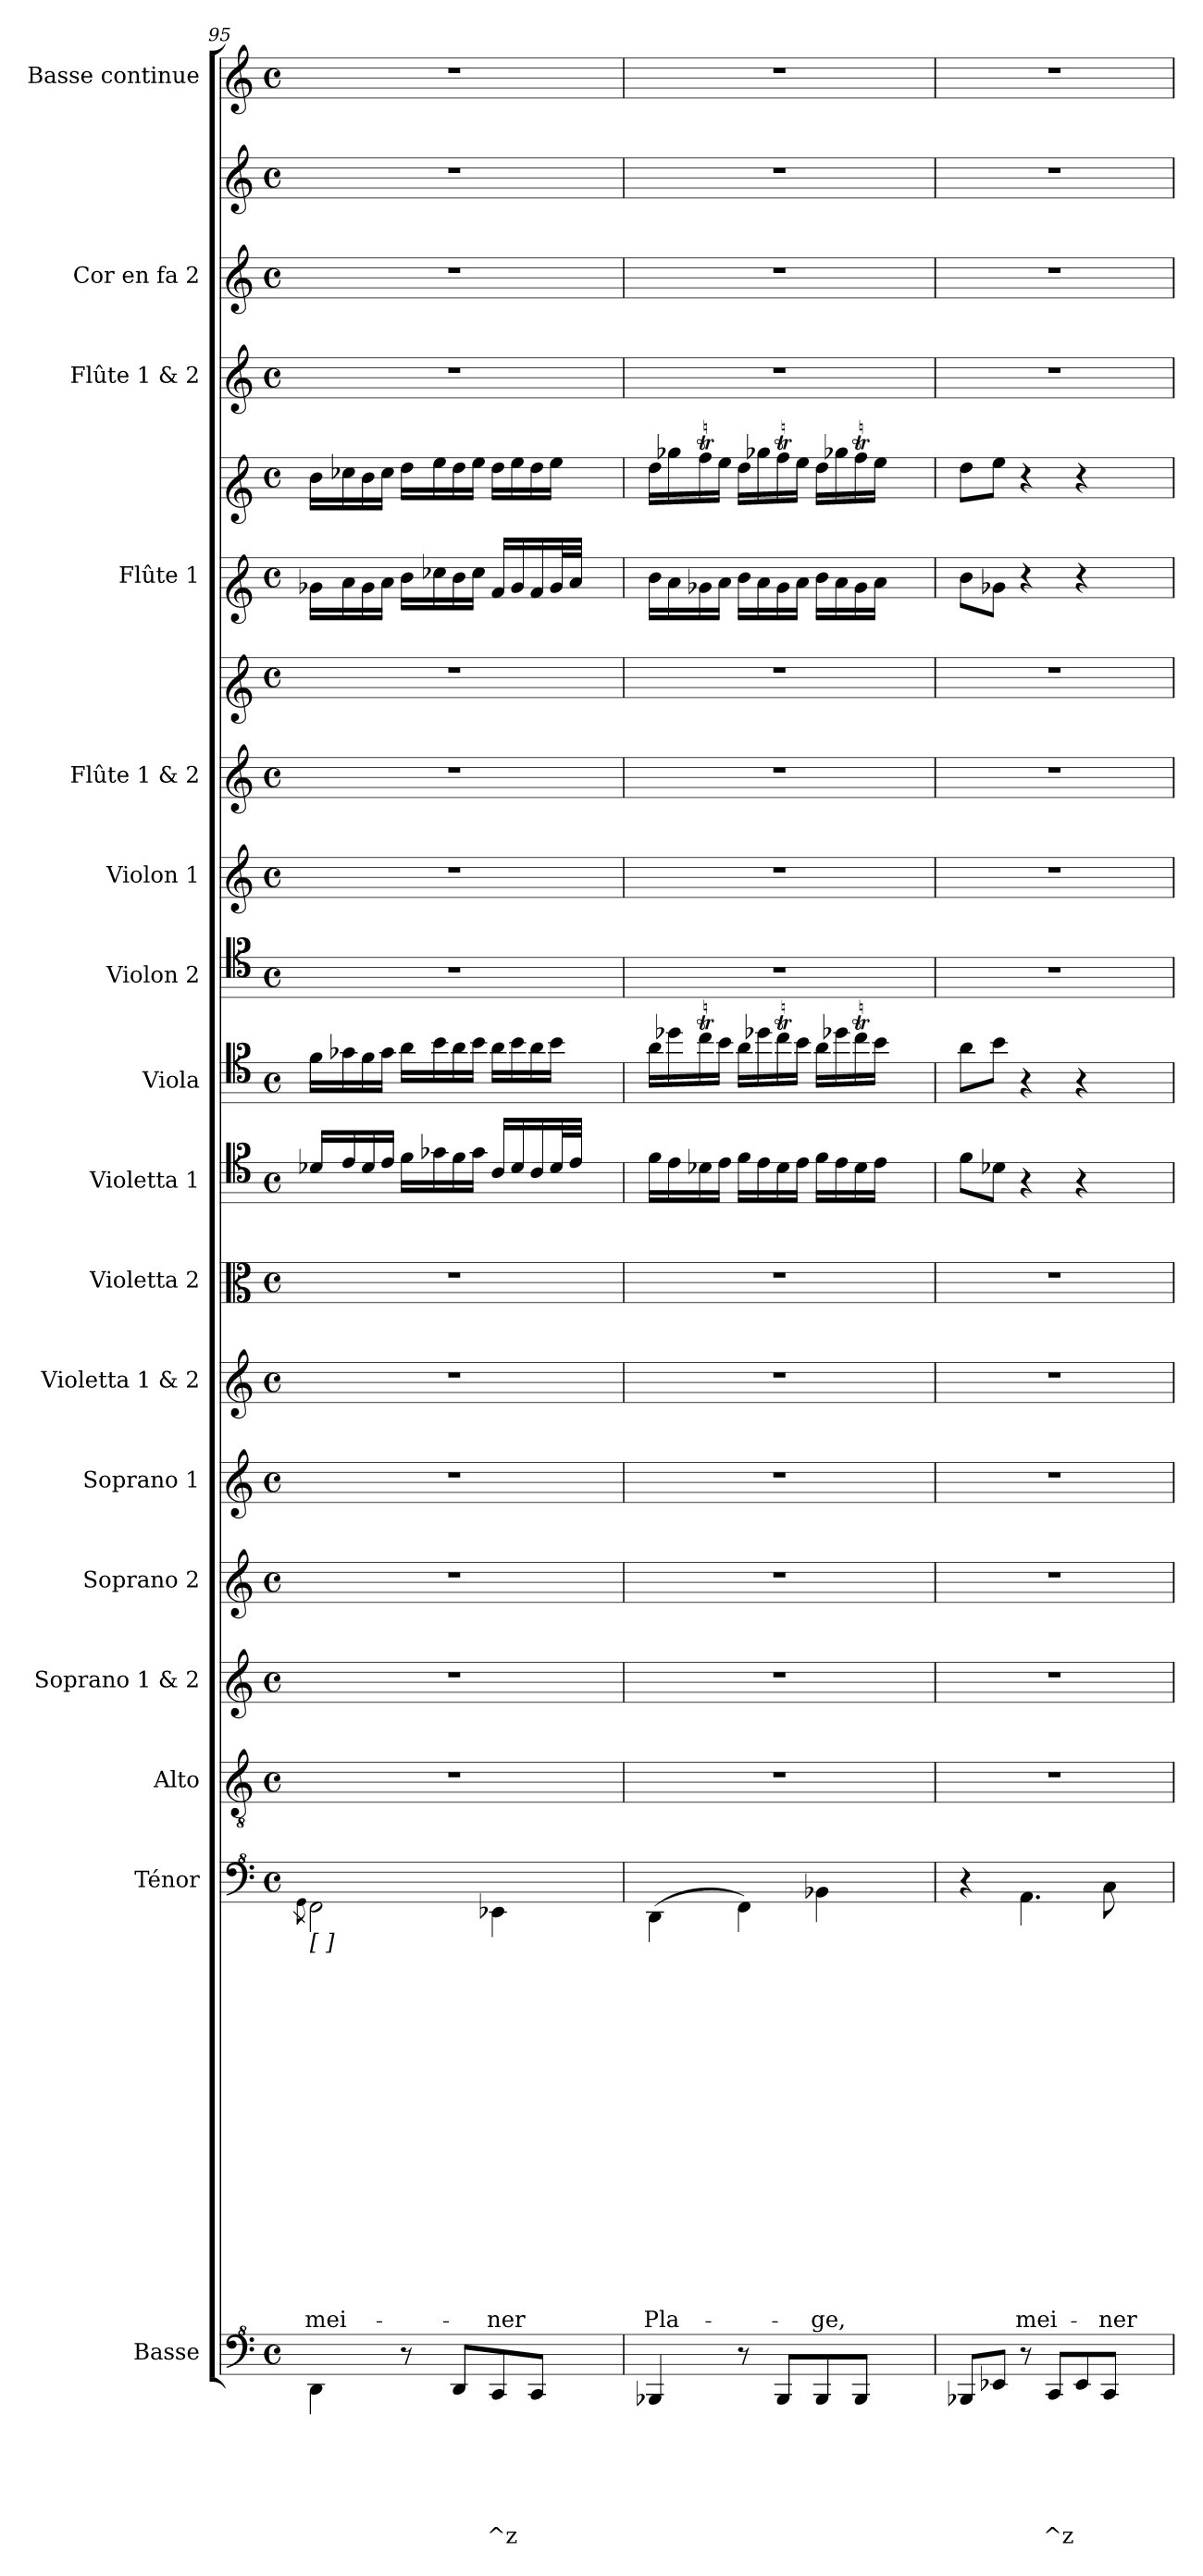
**kern	**text	**text	**text	**text	**text	**text	**kern	**text	**text	**text	**text	**text	**text	**text	**text	**text	**text	**text	**text	**text	**text	**text	**text	**text	**kern	**kern	**kern	**kern	**kern	**kern	**kern	**kern	**kern	**kern	**kern	**kern	**kern	**kern	**kern	**kern	**kern	**kern
*part17	*part17	*part17	*part17	*part17	*part17	*part17	*part16	*part16	*part16	*part16	*part16	*part16	*part16	*part16	*part16	*part16	*part16	*part16	*part16	*part16	*part16	*part16	*part16	*part16	*part15	*part14	*part13	*part12	*part11	*part10	*part9	*part8	*part7	*part6	*part5	*part5	*part4	*part4	*part3	*part2	*part2	*part1
*staff20	*staff20	*staff20	*staff20	*staff20	*staff20	*staff20	*staff19	*staff19	*staff19	*staff19	*staff19	*staff19	*staff19	*staff19	*staff19	*staff19	*staff19	*staff19	*staff19	*staff19	*staff19	*staff19	*staff19	*staff19	*staff18	*staff17	*staff16	*staff15	*staff14	*staff13	*staff12	*staff11	*staff10	*staff9	*staff8	*staff7	*staff6	*staff5	*staff4	*staff3	*staff2	*staff1
*I"Basse	*	*	*	*	*	*	*I"Ténor	*	*	*	*	*	*	*	*	*	*	*	*	*	*	*	*	*	*I"Alto	*I"Soprano 1 & 2	*I"Soprano 2	*I"Soprano 1	*I"Violetta 1 & 2	*I"Violetta 2	*I"Violetta 1	*I"Viola	*I"Violon 2	*I"Violon 1	*I"Flûte 1 & 2	*	*I"Flûte 1	*	*I"Flûte 1 & 2	*I"Cor en fa 2	*	*I"Basse continue
*I'Bas	*	*	*	*	*	*	*I'T	*	*	*	*	*	*	*	*	*	*	*	*	*	*	*	*	*	*I'A	*	*I'S 2	*I'S 1	*	*I'Vta 2	*I'Vta 1	*I'Vla	*I'Vln 2	*I'Vln 1	*I'Vln 1	*	*I'Fl 1	*	*	*I'Cor 2	*	*I'BC
!!LO:LB:g=z
*clefF^4	*	*	*	*	*	*	*clefF^4	*	*	*	*	*	*	*	*	*	*	*	*	*	*	*	*	*	*clefGv2	*clefG2	*clefG2	*clefG2	*clefG2	*clefC3	*clefC5	*clefC5	*clefC5	*clefG2	*clefG2	*clefG1	*clefG1	*clefG1	*clefG2	*clefG2	*clefG2	*clefG2
*ITrd7c12	*	*	*	*	*	*	*	*	*	*	*	*	*	*	*	*	*	*	*	*	*	*	*	*	*	*	*	*	*	*	*	*	*	*	*	*	*	*	*	*	*ITrd4c7	*ITrd4c7
*k[]	*	*	*	*	*	*	*k[]	*	*	*	*	*	*	*	*	*	*	*	*	*	*	*	*	*	*k[]	*k[]	*k[]	*k[]	*k[]	*k[]	*k[]	*k[]	*k[]	*k[]	*k[]	*k[]	*k[]	*k[]	*k[]	*k[]	*k[b-]	*k[b-]
*C:	*	*	*	*	*	*	*C:	*	*	*	*	*	*	*	*	*	*	*	*	*	*	*	*	*	*C:	*C:	*C:	*C:	*C:	*C:	*C:	*C:	*C:	*C:	*C:	*C:	*C:	*C:	*C:	*C:	*F:	*F:
*M4/4	*	*	*	*	*	*	*M4/4	*	*	*	*	*	*	*	*	*	*	*	*	*	*	*	*	*	*M4/4	*M4/4	*M4/4	*M4/4	*M4/4	*M4/4	*M4/4	*M4/4	*M4/4	*M4/4	*M4/4	*M4/4	*M4/4	*M4/4	*M4/4	*M4/4	*M4/4	*M4/4
*met(c)	*	*	*	*	*	*	*met(c)	*	*	*	*	*	*	*	*	*	*	*	*	*	*	*	*	*	*met(c)	*met(c)	*met(c)	*met(c)	*met(c)	*met(c)	*met(c)	*met(c)	*met(c)	*met(c)	*met(c)	*met(c)	*met(c)	*met(c)	*met(c)	*met(c)	*met(c)	*met(c)
=95	=95	=95	=95	=95	=95	=95	=95	=95	=95	=95	=95	=95	=95	=95	=95	=95	=95	=95	=95	=95	=95	=95	=95	=95	=95	=95	=95	=95	=95	=95	=95	=95	=95	=95	=95	=95	=95	=95	=95	=95	=95	=95
.	.	.	.	.	.	.	8qG\	.	.	.	.	.	.	.	.	.	.	.	.	.	.	.	.	.	.	.	.	.	.	.	.	.	.	.	.	.	.	.	.	.	.	.
!	!	!	!	!	!	!	!LO:TX:b:t=[  ]	!	!	!	!	!	!	!	!	!	!	!	!	!	!	!	!	!	!	!	!	!	!	!	!	!	!	!	!	!	!	!	!	!	!	!
4DD\	.	.	.	.	.	.	2F\	.	.	.	.	.	.	.	.	.	.	.	.	.	.	.	.	mei-	1r	1r	1r	1r	1r	1r	16B-/LL	16d\LL	1r	1r	1r	1r	16b-\LL	16dd\LL	1r	1r	1r	1r
.	.	.	.	.	.	.	.	.	.	.	.	.	.	.	.	.	.	.	.	.	.	.	.	.	.	.	.	.	.	.	16c/	16e-X\	.	.	.	.	16cc\	16ee-X\	.	.	.	.
.	.	.	.	.	.	.	.	.	.	.	.	.	.	.	.	.	.	.	.	.	.	.	.	.	.	.	.	.	.	.	16B-/	16d\	.	.	.	.	16b-\	16dd\	.	.	.	.
.	.	.	.	.	.	.	.	.	.	.	.	.	.	.	.	.	.	.	.	.	.	.	.	.	.	.	.	.	.	.	16c/JJ	16e-\JJ	.	.	.	.	16cc\JJ	16ee-\JJ	.	.	.	.
8r	.	.	.	.	.	.	.	.	.	.	.	.	.	.	.	.	.	.	.	.	.	.	.	.	.	.	.	.	.	.	16d\LL	16f\LL	.	.	.	.	16dd\LL	16ff\LL	.	.	.	.
.	.	.	.	.	.	.	.	.	.	.	.	.	.	.	.	.	.	.	.	.	.	.	.	.	.	.	.	.	.	.	16e-X\	16g\	.	.	.	.	16ee-X\	16gg\	.	.	.	.
8DD/L	.	.	.	.	.	.	.	.	.	.	.	.	.	.	.	.	.	.	.	.	.	.	.	.	.	.	.	.	.	.	16d\	16f\	.	.	.	.	16dd\	16ff\	.	.	.	.
.	.	.	.	.	.	.	.	.	.	.	.	.	.	.	.	.	.	.	.	.	.	.	.	.	.	.	.	.	.	.	16e-\JJ	16g\JJ	.	.	.	.	16ee-\JJ	16gg\JJ	.	.	.	.
8CC/	.	.	.	.	.	^z	4E-X\	.	.	.	.	.	.	.	.	.	.	.	.	.	.	.	.	-ner	.	.	.	.	.	.	16A/LL	16f\LL	.	.	.	.	16a/LL	16ff\LL	.	.	.	.
.	.	.	.	.	.	.	.	.	.	.	.	.	.	.	.	.	.	.	.	.	.	.	.	.	.	.	.	.	.	.	16B-/	16g\	.	.	.	.	16b-/	16gg\	.	.	.	.
8CC/J	.	.	.	.	.	.	.	.	.	.	.	.	.	.	.	.	.	.	.	.	.	.	.	.	.	.	.	.	.	.	16A/	16f\	.	.	.	.	16a/	16ff\	.	.	.	.
.	.	.	.	.	.	.	.	.	.	.	.	.	.	.	.	.	.	.	.	.	.	.	.	.	.	.	.	.	.	.	32B-/L	16g\JJ	.	.	.	.	32b-/L	16gg\JJ	.	.	.	.
.	.	.	.	.	.	.	.	.	.	.	.	.	.	.	.	.	.	.	.	.	.	.	.	.	.	.	.	.	.	.	32c/JJJ	.	.	.	.	.	32cc/JJJ	.	.	.	.	.
4ryy	.	.	.	.	.	.	4ryy	.	.	.	.	.	.	.	.	.	.	.	.	.	.	.	.	.	.	.	.	.	.	.	4ryy	4ryy	.	.	.	.	4ryy	4ryy	.	.	.	.
=96	=96	=96	=96	=96	=96	=96	=96	=96	=96	=96	=96	=96	=96	=96	=96	=96	=96	=96	=96	=96	=96	=96	=96	=96	=96	=96	=96	=96	=96	=96	=96	=96	=96	=96	=96	=96	=96	=96	=96	=96	=96	=96
4BBB-/	.	.	.	.	.	.	(>4D\	.	.	.	.	.	.	.	.	.	.	.	.	.	.	.	.	Pla-	1r	1r	1r	1r	1r	1r	16d\LL	16f\LL	1r	1r	1r	1r	16dd\LL	16ff\LL	1r	1r	1r	1r
.	.	.	.	.	.	.	.	.	.	.	.	.	.	.	.	.	.	.	.	.	.	.	.	.	.	.	.	.	.	.	16c\	16b-\	.	.	.	.	16cc\	16bb-\	.	.	.	.
.	.	.	.	.	.	.	.	.	.	.	.	.	.	.	.	.	.	.	.	.	.	.	.	.	.	.	.	.	.	.	16B-\	16aT\	.	.	.	.	16b-\	16aaT\	.	.	.	.
.	.	.	.	.	.	.	.	.	.	.	.	.	.	.	.	.	.	.	.	.	.	.	.	.	.	.	.	.	.	.	16c\JJ	16g\JJ	.	.	.	.	16cc\JJ	16gg\JJ	.	.	.	.
8r	.	.	.	.	.	.	4F\)	.	.	.	.	.	.	.	.	.	.	.	.	.	.	.	.	.	.	.	.	.	.	.	16d\LL	16f\LL	.	.	.	.	16dd\LL	16ff\LL	.	.	.	.
.	.	.	.	.	.	.	.	.	.	.	.	.	.	.	.	.	.	.	.	.	.	.	.	.	.	.	.	.	.	.	16c\	16b-\	.	.	.	.	16cc\	16bb-\	.	.	.	.
8BBB-/L	.	.	.	.	.	.	.	.	.	.	.	.	.	.	.	.	.	.	.	.	.	.	.	.	.	.	.	.	.	.	16B-\	16aT\	.	.	.	.	16b-\	16aaT\	.	.	.	.
.	.	.	.	.	.	.	.	.	.	.	.	.	.	.	.	.	.	.	.	.	.	.	.	.	.	.	.	.	.	.	16c\JJ	16g\JJ	.	.	.	.	16cc\JJ	16gg\JJ	.	.	.	.
8BBB-/	.	.	.	.	.	.	4B-\	.	.	.	.	.	.	.	.	.	.	.	.	.	.	.	.	-ge,	.	.	.	.	.	.	16d\LL	16f\LL	.	.	.	.	16dd\LL	16ff\LL	.	.	.	.
.	.	.	.	.	.	.	.	.	.	.	.	.	.	.	.	.	.	.	.	.	.	.	.	.	.	.	.	.	.	.	16c\	16b-\	.	.	.	.	16cc\	16bb-\	.	.	.	.
8BBB-/J	.	.	.	.	.	.	.	.	.	.	.	.	.	.	.	.	.	.	.	.	.	.	.	.	.	.	.	.	.	.	16B-\	16aT\	.	.	.	.	16b-\	16aaT\	.	.	.	.
.	.	.	.	.	.	.	.	.	.	.	.	.	.	.	.	.	.	.	.	.	.	.	.	.	.	.	.	.	.	.	16c\JJ	16g\JJ	.	.	.	.	16cc\JJ	16gg\JJ	.	.	.	.
4ryy	.	.	.	.	.	.	4ryy	.	.	.	.	.	.	.	.	.	.	.	.	.	.	.	.	.	.	.	.	.	.	.	4ryy	4ryy	.	.	.	.	4ryy	4ryy	.	.	.	.
=97	=97	=97	=97	=97	=97	=97	=97	=97	=97	=97	=97	=97	=97	=97	=97	=97	=97	=97	=97	=97	=97	=97	=97	=97	=97	=97	=97	=97	=97	=97	=97	=97	=97	=97	=97	=97	=97	=97	=97	=97	=97	=97
8BBB-/L	.	.	.	.	.	.	4r	.	.	.	.	.	.	.	.	.	.	.	.	.	.	.	.	.	1r	1r	1r	1r	1r	1r	8d\L	8f\L	1r	1r	1r	1r	8dd\L	8ff\L	1r	1r	1r	1r
8EE-X/J	.	.	.	.	.	.	.	.	.	.	.	.	.	.	.	.	.	.	.	.	.	.	.	.	.	.	.	.	.	.	8B-\J	8g\J	.	.	.	.	8b-\J	8gg\J	.	.	.	.
8r	.	.	.	.	.	.	4.A\	.	.	.	.	.	.	.	.	.	.	.	.	.	.	.	.	mei-	.	.	.	.	.	.	4r	4r	.	.	.	.	4r	4r	.	.	.	.
8CC/L	.	.	.	.	.	^z	.	.	.	.	.	.	.	.	.	.	.	.	.	.	.	.	.	.	.	.	.	.	.	.	.	.	.	.	.	.	.	.	.	.	.	.
8EE-/	.	.	.	.	.	.	.	.	.	.	.	.	.	.	.	.	.	.	.	.	.	.	.	.	.	.	.	.	.	.	4r	4r	.	.	.	.	4r	4r	.	.	.	.
8CC/J	.	.	.	.	.	.	8c\	.	.	.	.	.	.	.	.	.	.	.	.	.	.	.	.	-ner	.	.	.	.	.	.	.	.	.	.	.	.	.	.	.	.	.	.
4ryy	.	.	.	.	.	.	4ryy	.	.	.	.	.	.	.	.	.	.	.	.	.	.	.	.	.	.	.	.	.	.	.	4ryy	4ryy	.	.	.	.	4ryy	4ryy	.	.	.	.
=	=	=	=	=	=	=	=	=	=	=	=	=	=	=	=	=	=	=	=	=	=	=	=	=	=	=	=	=	=	=	=	=	=	=	=	=	=	=	=	=	=	=
*-	*-	*-	*-	*-	*-	*-	*-	*-	*-	*-	*-	*-	*-	*-	*-	*-	*-	*-	*-	*-	*-	*-	*-	*-	*-	*-	*-	*-	*-	*-	*-	*-	*-	*-	*-	*-	*-	*-	*-	*-	*-	*-
